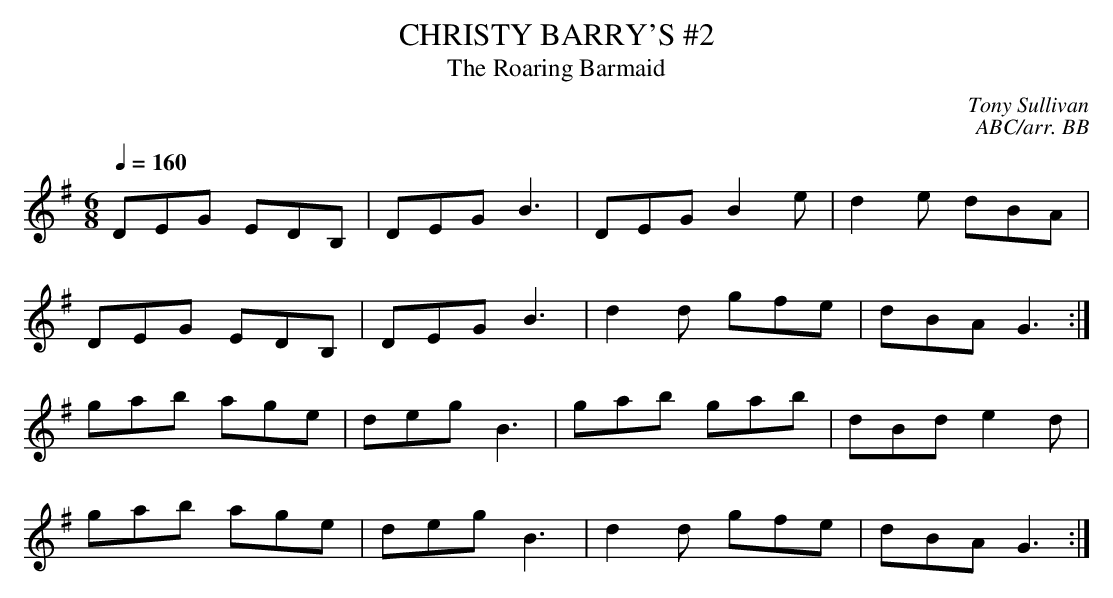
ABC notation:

X:1
T:CHRISTY BARRY'S #2
T:The Roaring Barmaid
C:Tony Sullivan
C:ABC/arr. BB
M:6/8
L:1/8
Q:1/4=160
K:G
DEG EDB,|DEG B3|DEG B2e|d2e dBA|
DEG EDB,|DEG B3|d2d gfe|dBA G3 :|
gab age|deg B3|gab gab|dBd e2d|
gab age|deg B3|d2d gfe|dBA G3 :|
